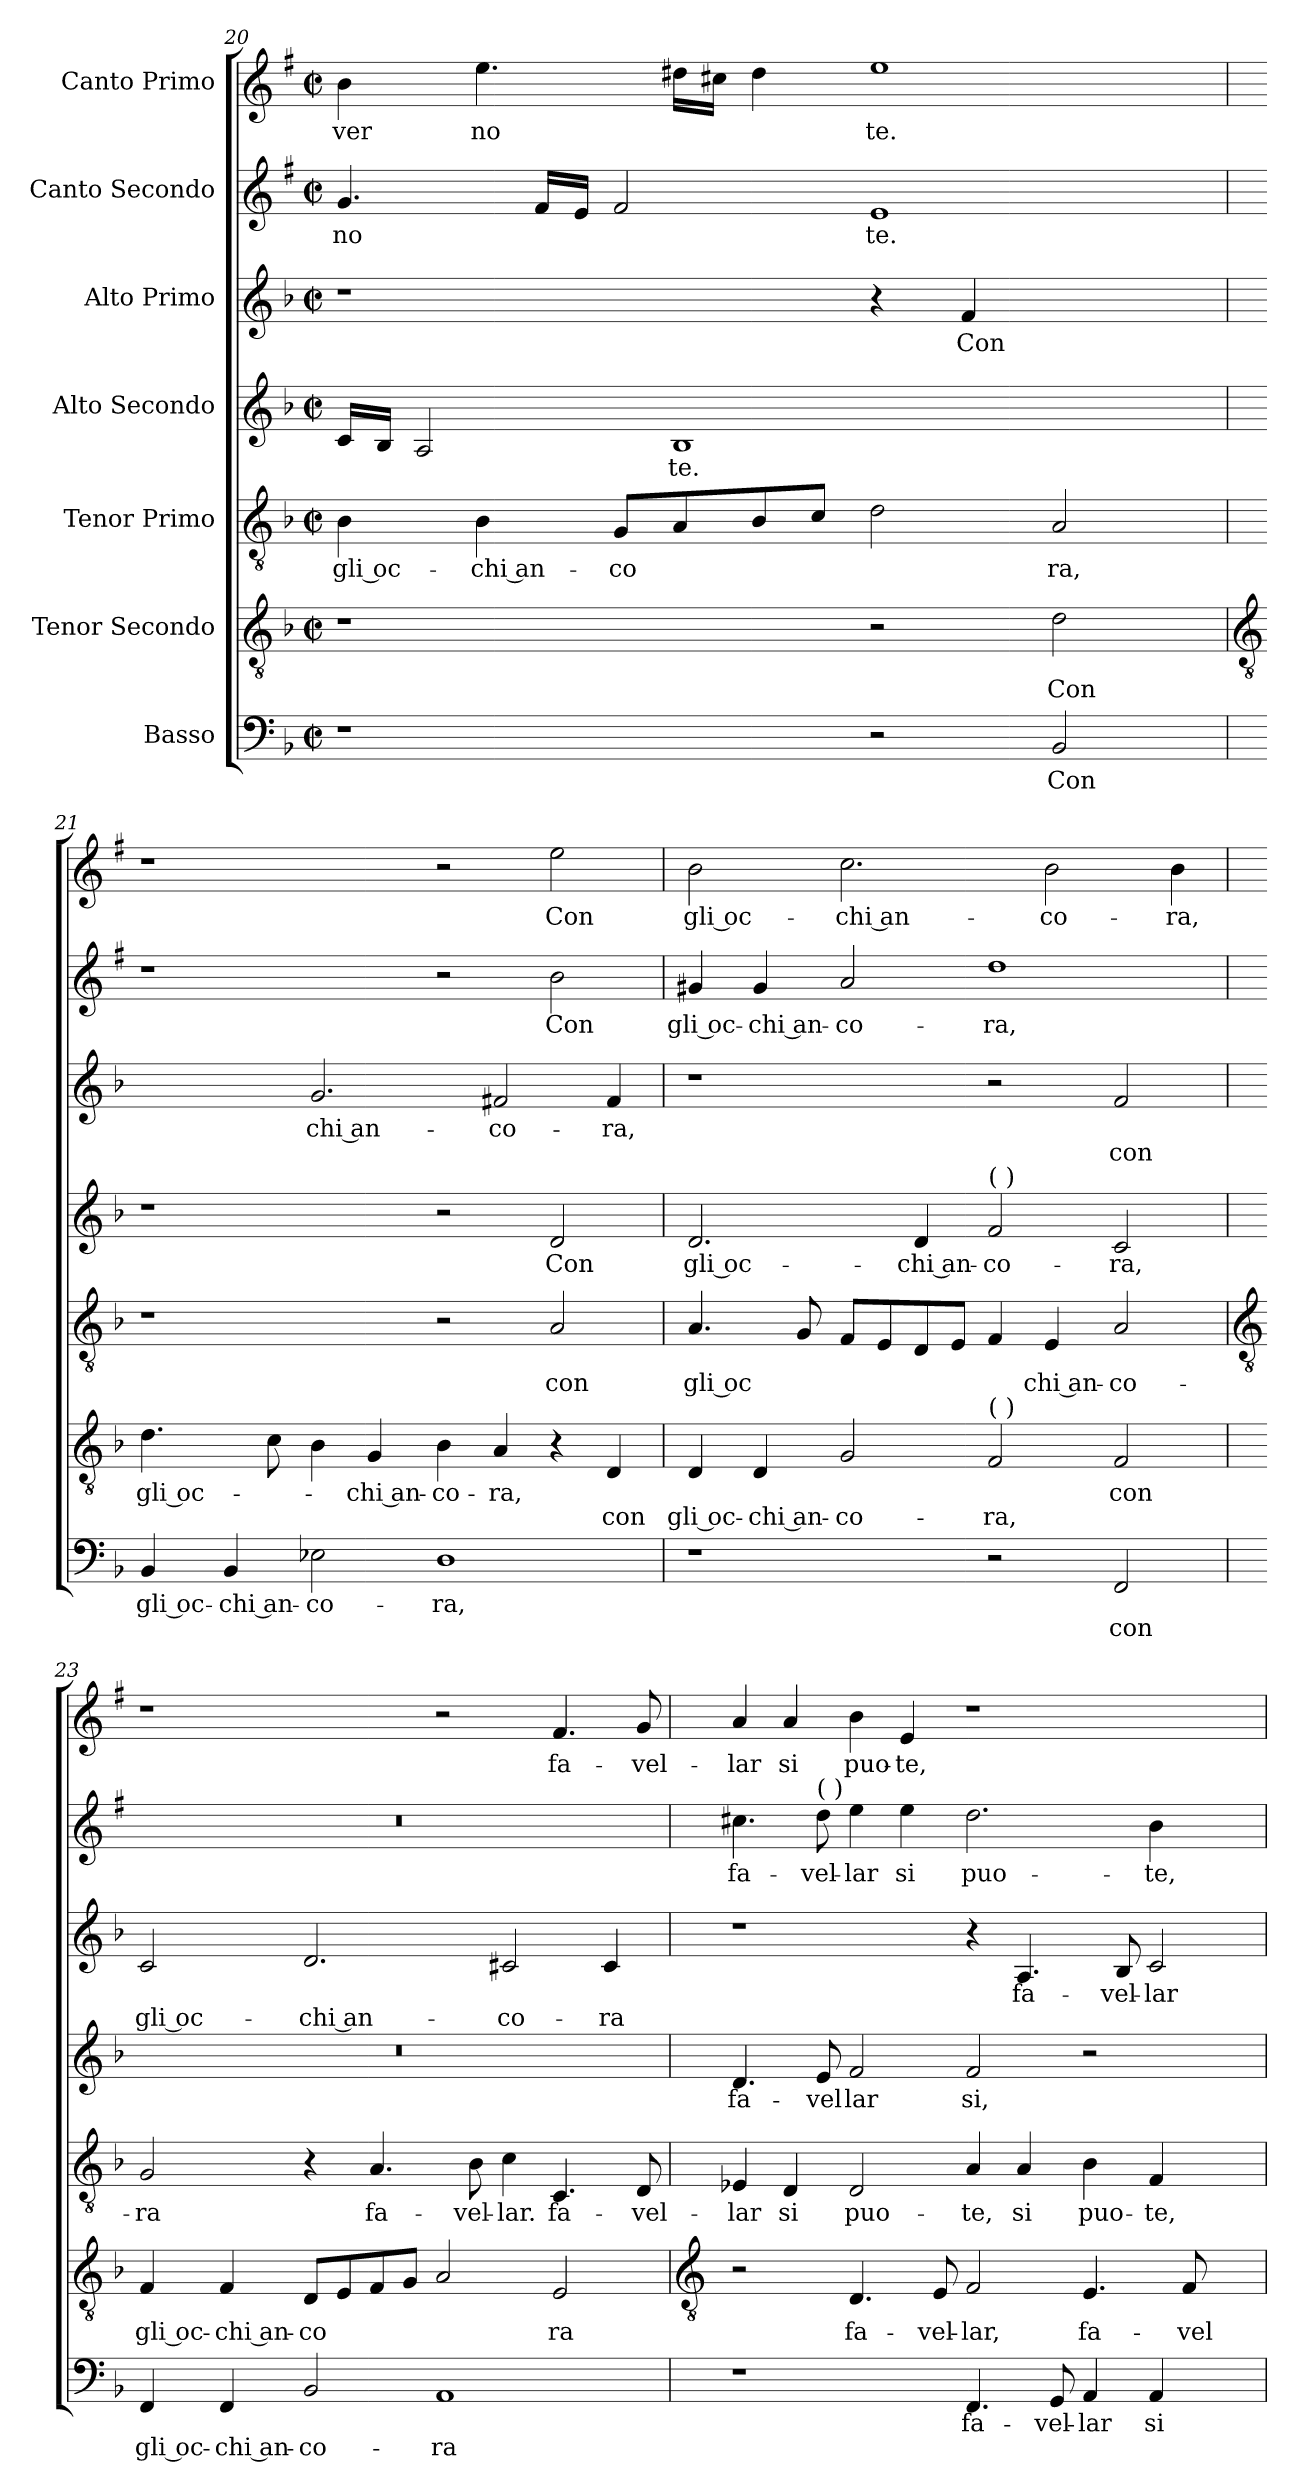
**kern	**text	**text	**kern	**text	**text	**kern	**text	**kern	**text	**kern	**text	**text	**kern	**text	**kern	**text
*part7	*part7	*part7	*part6	*part6	*part6	*part5	*part5	*part4	*part4	*part3	*part3	*part3	*part2	*part2	*part1	*part1
*staff7	*staff7	*staff7	*staff6	*staff6	*staff6	*staff5	*staff5	*staff4	*staff4	*staff3	*staff3	*staff3	*staff2	*staff2	*staff1	*staff1
*I"Basso	*	*	*I"Tenor Secondo	*	*	*I"Tenor Primo	*	*I"Alto Secondo	*	*I"Alto Primo	*	*	*I"Canto Secondo	*	*I"Canto Primo	*
!!LO:LB:g=z
*clefF4	*	*	*clefGv2	*	*	*clefGv2	*	*clefG2	*	*clefG2	*	*	*clefG2	*	*clefG2	*
*	*	*	*	*	*	*	*	*	*	*	*	*	*ITrd1c2	*	*ITrd1c2	*
*k[b-]	*	*	*k[b-]	*	*	*k[b-]	*	*k[b-]	*	*k[b-]	*	*	*k[b-]	*	*k[b-]	*
*F:	*	*	*F:	*	*	*F:	*	*F:	*	*F:	*	*	*F:	*	*F:	*
*M4/2	*	*	*M4/2	*	*	*M4/2	*	*M4/2	*	*M4/2	*	*	*M4/2	*	*M4/2	*
*met(c|)	*	*	*met(c|)	*	*	*met(c|)	*	*met(c|)	*	*met(c|)	*	*	*met(c|)	*	*met(c|)	*
=20	=20	=20	=20	=20	=20	=20	=20	=20	=20	=20	=20	=20	=20	=20	=20	=20
!	!	!	!	!	!	!	!LO:LY:b	!	!	!	!	!	!	!LO:LY:b	!	!LO:LY:b
1r	.	.	1r	.	.	4B-	gli oc-	16cLL	.	1r	.	.	4.f	no	4a	-ver
.	.	.	.	.	.	.	.	16B-JJ	.	.	.	.	.	.	.	.
.	.	.	.	.	.	.	.	2A	.	.	.	.	.	.	.	.
!	!	!	!	!	!	!	!LO:LY:b	!	!	!	!	!	!	!	!	!LO:LY:b
.	.	.	.	.	.	4B-	-chi an-	.	.	.	.	.	.	.	4.dd	no
.	.	.	.	.	.	.	.	.	.	.	.	.	16eLL	.	.	.
.	.	.	.	.	.	.	.	.	.	.	.	.	16dJJ	.	.	.
!	!	!	!	!	!	!	!LO:LY:b	!	!	!	!	!	!	!	!	!
.	.	.	.	.	.	8GL	-co	.	.	.	.	.	2e	.	.	.
!	!	!	!	!	!	!	!	!	!LO:LY:b	!	!	!	!	!	!	!
.	.	.	.	.	.	8A	.	1B-	-te.	.	.	.	.	.	16cc#LL	.
.	.	.	.	.	.	.	.	.	.	.	.	.	.	.	16bJJ	.
.	.	.	.	.	.	8B-	.	.	.	.	.	.	.	.	4cc#	.
.	.	.	.	.	.	8cJ	.	.	.	.	.	.	.	.	.	.
!	!	!	!	!	!	!	!	!	!	!	!	!	!	!LO:LY:b	!	!LO:LY:b
2r	.	.	2r	.	.	2d	.	.	.	4r	.	.	1d	te.	1dd	te.
!	!	!	!	!	!	!	!	!	!	!	!LO:LY:b	!	!	!	!	!
.	.	.	.	.	.	.	.	.	.	4f	Con	.	.	.	.	.
!	!LO:LY:b	!	!	!LO:LY:b	!	!	!LO:LY:b	!	!	!	!LO:LY:b	!	!	!	!	!
2BB-	Con	.	2d	Con	.	2A	ra,	.	.	[2fyy	gli oc-	.	.	.	.	.
.	.	.	.	.	.	.	.	4.ryy	.	.	.	.	.	.	.	.
!!LO:LB:g=z
=21	=21	=21	=21	=21	=21	=21	=21	=21	=21	=21	=21	=21	=21	=21	=21	=21
*	*	*	*clefGv2	*	*	*	*	*	*	*	*	*	*	*	*	*
!	!LO:LY:b	!	!	!LO:LY:b	!	!	!	!	!	!	!	!	!	!	!	!
4BB-	gli oc-	.	4.d	gli oc-	.	1r	.	1r	.	2fyy]	.	.	1r	.	1r	.
!	!LO:LY:b	!	!	!	!	!	!	!	!	!	!	!	!	!	!	!
4BB-	-chi an-	.	.	.	.	.	.	.	.	.	.	.	.	.	.	.
.	.	.	8c	.	.	.	.	.	.	.	.	.	.	.	.	.
!	!LO:LY:b	!	!	!	!	!	!	!	!	!	!LO:LY:b	!	!	!	!	!
2E-	-co-	.	4B-	.	.	.	.	.	.	2.g	-chi an-	.	.	.	.	.
!	!	!	!	!LO:LY:b	!	!	!	!	!	!	!	!	!	!	!	!
.	.	.	4G	-chi an-	.	.	.	.	.	.	.	.	.	.	.	.
!	!LO:LY:b	!	!	!LO:LY:b	!	!	!	!	!	!	!	!	!	!	!	!
1D	-ra,	.	4B-	-co-	.	2r	.	2r	.	.	.	.	2r	.	2r	.
!	!	!	!	!LO:LY:b	!	!	!	!	!	!	!LO:LY:b	!	!	!	!	!
.	.	.	4A	-ra,	.	.	.	.	.	2f#X	-co-	.	.	.	.	.
!	!	!	!	!	!	!	!LO:LY:b	!	!LO:LY:b	!	!	!	!	!LO:LY:b	!	!LO:LY:b
.	.	.	4r	.	.	2A	con	2d	Con	.	.	.	2a	Con	2dd	Con
!	!	!	!	!	!LO:LY:b	!	!	!	!	!	!LO:LY:b	!	!	!	!	!
.	.	.	4D	.	con	.	.	.	.	4f#	-ra,	.	.	.	.	.
=22	=22	=22	=22	=22	=22	=22	=22	=22	=22	=22	=22	=22	=22	=22	=22	=22
!	!	!	!	!	!LO:LY:b	!	!LO:LY:b	!	!LO:LY:b	!	!	!	!	!LO:LY:b	!	!LO:LY:b
1r	.	.	4D	.	gli oc-	4.A	gli oc	2.d	gli oc-	1r	.	.	4f#X	gli oc-	2a	gli oc-
!	!	!	!	!	!LO:LY:b	!	!	!	!	!	!	!	!	!LO:LY:b	!	!
.	.	.	4D	.	-chi an-	.	.	.	.	.	.	.	4f#	-chi an-	.	.
.	.	.	.	.	.	8G	.	.	.	.	.	.	.	.	.	.
!	!	!	!	!	!LO:LY:b	!	!	!	!	!	!	!	!	!LO:LY:b	!	!LO:LY:b
.	.	.	2G	.	-co-	8FL	.	.	.	.	.	.	2g	-co-	2.b-	-chi an-
.	.	.	.	.	.	8E	.	.	.	.	.	.	.	.	.	.
!	!	!	!	!	!	!	!	!	!LO:LY:b	!	!	!	!	!	!	!
.	.	.	.	.	.	8D	.	4d	-chi an-	.	.	.	.	.	.	.
.	.	.	.	.	.	8EJ	.	.	.	.	.	.	.	.	.	.
!	!	!	!	!	!	!	!	!LO:TX:a:t=(  )	!	!	!	!	!	!	!	!
!	!	!	!LO:TX:a:t=(  )	!	!	!	!	!	!	!	!	!	!	!	!	!
!	!	!	!	!	!LO:LY:b	!	!	!	!LO:LY:b	!	!	!	!	!LO:LY:b	!	!
2r	.	.	2F	.	-ra,	4F	.	2f	-co-	2r	.	.	1cc	-ra,	.	.
!	!	!	!	!	!	!	!LO:LY:b	!	!	!	!	!	!	!	!	!LO:LY:b
.	.	.	.	.	.	4E	chi an-	.	.	.	.	.	.	.	2a	-co-
!	!	!LO:LY:b	!	!LO:LY:b	!	!	!LO:LY:b	!	!LO:LY:b	!	!	!LO:LY:b	!	!	!	!
2FF	.	con	2F	con	.	2A	-co-	2c	-ra,	2f	.	con	.	.	.	.
!	!	!	!	!	!	!	!	!	!	!	!	!	!	!	!	!LO:LY:b
.	.	.	.	.	.	.	.	.	.	.	.	.	.	.	4a	-ra,
!!LO:LB:g=z
=23	=23	=23	=23	=23	=23	=23	=23	=23	=23	=23	=23	=23	=23	=23	=23	=23
*	*	*	*	*	*	*clefGv2	*	*	*	*	*	*	*	*	*	*
!	!	!LO:LY:b	!	!LO:LY:b	!	!	!LO:LY:b	!	!	!	!	!LO:LY:b	!	!	!	!
4FF	.	gli oc-	4F	gli oc-	.	2G	-ra	0r	.	2c	.	gli oc-	0r	.	1r	.
!	!	!LO:LY:b	!	!LO:LY:b	!	!	!	!	!	!	!	!	!	!	!	!
4FF	.	-chi an-	4F	-chi an-	.	.	.	.	.	.	.	.	.	.	.	.
!	!	!LO:LY:b	!	!LO:LY:b	!	!	!	!	!	!	!	!LO:LY:b	!	!	!	!
2BB-	.	-co-	8DL	-co	.	4r	.	.	.	2.d	.	-chi an-	.	.	.	.
.	.	.	8E	.	.	.	.	.	.	.	.	.	.	.	.	.
!	!	!	!	!	!	!	!LO:LY:b	!	!	!	!	!	!	!	!	!
.	.	.	8F	.	.	4.A	fa-	.	.	.	.	.	.	.	.	.
.	.	.	8GJ	.	.	.	.	.	.	.	.	.	.	.	.	.
!	!	!LO:LY:b	!	!	!	!	!	!	!	!	!	!	!	!	!	!
1AA	.	-ra	2A	.	.	.	.	.	.	.	.	.	.	.	2r	.
!	!	!	!	!	!	!	!LO:LY:b	!	!	!	!	!	!	!	!	!
.	.	.	.	.	.	8B-	-vel-	.	.	.	.	.	.	.	.	.
!	!	!	!	!	!	!	!LO:LY:b	!	!	!	!	!LO:LY:b	!	!	!	!
.	.	.	.	.	.	4c	-lar.	.	.	2c#X	.	-co-	.	.	.	.
!	!	!	!	!LO:LY:b	!	!	!LO:LY:b	!	!	!	!	!	!	!	!	!LO:LY:b
.	.	.	2E	ra	.	4.C	fa-	.	.	.	.	.	.	.	4.e	fa-
!	!	!	!	!	!	!	!	!	!	!	!	!LO:LY:b	!	!	!	!
.	.	.	.	.	.	.	.	.	.	4c#	.	-ra	.	.	.	.
!	!	!	!	!	!	!	!LO:LY:b	!	!	!	!	!	!	!	!	!LO:LY:b
.	.	.	.	.	.	8D	-vel-	.	.	.	.	.	.	.	8f	-vel-
!!LO:LB:g=z
=24	=24	=24	=24	=24	=24	=24	=24	=24	=24	=24	=24	=24	=24	=24	=24	=24
*	*	*	*clefGv2	*	*	*	*	*	*	*	*	*	*	*	*	*
!	!	!	!	!	!	!	!LO:LY:b	!	!LO:LY:b	!	!	!	!	!LO:LY:b	!	!LO:LY:b
1r	.	.	2r	.	.	4E-X	-lar	4.d	fa-	1r	.	.	4.bn	fa-	4g	-lar
!	!	!	!	!	!	!	!LO:LY:b	!	!	!	!	!	!	!	!	!LO:LY:b
.	.	.	.	.	.	4D	si	.	.	.	.	.	.	.	4g	si
!	!	!	!	!	!	!	!	!	!	!	!	!	!LO:TX:a:t=(  )	!	!	!
!	!	!	!	!	!	!	!	!	!LO:LY:b	!	!	!	!	!LO:LY:b	!	!
.	.	.	.	.	.	.	.	8e	-vel	.	.	.	8cc	-vel-	.	.
!	!	!	!	!LO:LY:b	!	!	!LO:LY:b	!	!LO:LY:b	!	!	!	!	!LO:LY:b	!	!LO:LY:b
.	.	.	4.D	fa-	.	2D	puo-	2f	lar	.	.	.	4dd	-lar	4a	puo-
!	!	!	!	!	!	!	!	!	!	!	!	!	!	!LO:LY:b	!	!LO:LY:b
.	.	.	.	.	.	.	.	.	.	.	.	.	4dd	si	4d	-te,
!	!	!	!	!LO:LY:b	!	!	!	!	!	!	!	!	!	!	!	!
.	.	.	8E	-vel-	.	.	.	.	.	.	.	.	.	.	.	.
!	!LO:LY:b	!	!	!LO:LY:b	!	!	!LO:LY:b	!	!LO:LY:b	!	!	!	!	!LO:LY:b	!	!
4.FF	fa-	.	2F	-lar,	.	4A	-te,	2f	si,	4r	.	.	2.cc	puo-	1r	.
!	!	!	!	!	!	!	!LO:LY:b	!	!	!	!LO:LY:b	!	!	!	!	!
.	.	.	.	.	.	4A	si	.	.	4.A	fa-	.	.	.	.	.
!	!LO:LY:b	!	!	!	!	!	!	!	!	!	!	!	!	!	!	!
8GG	-vel-	.	.	.	.	.	.	.	.	.	.	.	.	.	.	.
!	!LO:LY:b	!	!	!LO:LY:b	!	!	!LO:LY:b	!	!	!	!	!	!	!	!	!
4AA	-lar	.	4.E	fa-	.	4B-	puo-	2r	.	.	.	.	.	.	.	.
!	!	!	!	!	!	!	!	!	!	!	!LO:LY:b	!	!	!	!	!
.	.	.	.	.	.	.	.	.	.	8B-	-vel-	.	.	.	.	.
!	!LO:LY:b	!	!	!	!	!	!LO:LY:b	!	!	!	!LO:LY:b	!	!	!LO:LY:b	!	!
4AA	si	.	.	.	.	4F	-te,	.	.	2c	-lar	.	4a	-te,	.	.
!	!	!	!	!LO:LY:b	!	!	!	!	!	!	!	!	!	!	!	!
.	.	.	8F	-vel-	.	.	.	.	.	.	.	.	.	.	.	.
4ryy	.	.	4ryy	.	.	4ryy	.	4ryy	.	.	.	.	4ryy	.	4ryy	.
=	=	=	=	=	=	=	=	=	=	=	=	=	=	=	=	=
*-	*-	*-	*-	*-	*-	*-	*-	*-	*-	*-	*-	*-	*-	*-	*-	*-
